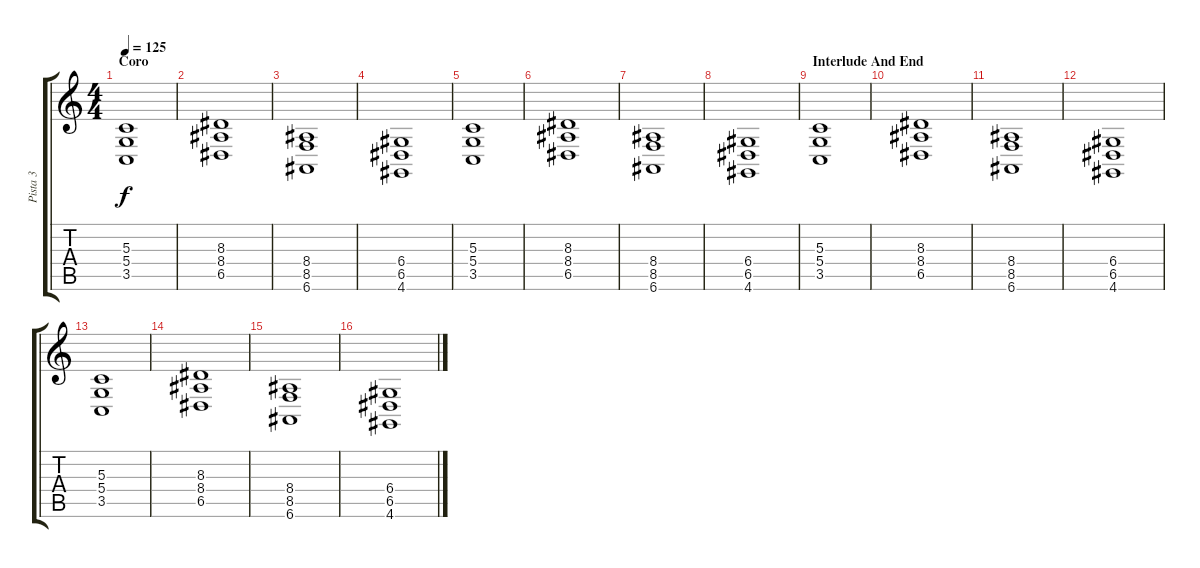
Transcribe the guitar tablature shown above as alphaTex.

\track ("Pista 3" "Pista 3") {instrument lead2sawtooth}
\staff {score tabs}
\tuning (E4 B3 G3 D3 A2 E2) {hide}
\ts (4 4)
\section ("" "Coro")
\tempo 125
\clef g2
\ks c
(5.3 5.4 3.5).1{dy f volume 8} |
(8.3 8.4 6.5).1 |
(8.4 8.5 6.6).1 |
(6.4 6.5 4.6).1 |
(5.3 5.4 3.5).1{volume 8} |
(8.3 8.4 6.5).1 |
(8.4 8.5 6.6).1 |
(6.4 6.5 4.6).1 |
\section ("" "Interlude And End")
(5.3 5.4 3.5).1{volume 8} |
(8.3 8.4 6.5).1 |
(8.4 8.5 6.6).1 |
(6.4 6.5 4.6).1 |
(5.3 5.4 3.5).1{volume 8} |
(8.3 8.4 6.5).1 |
(8.4 8.5 6.6).1 |
(6.4 6.5 4.6).1
